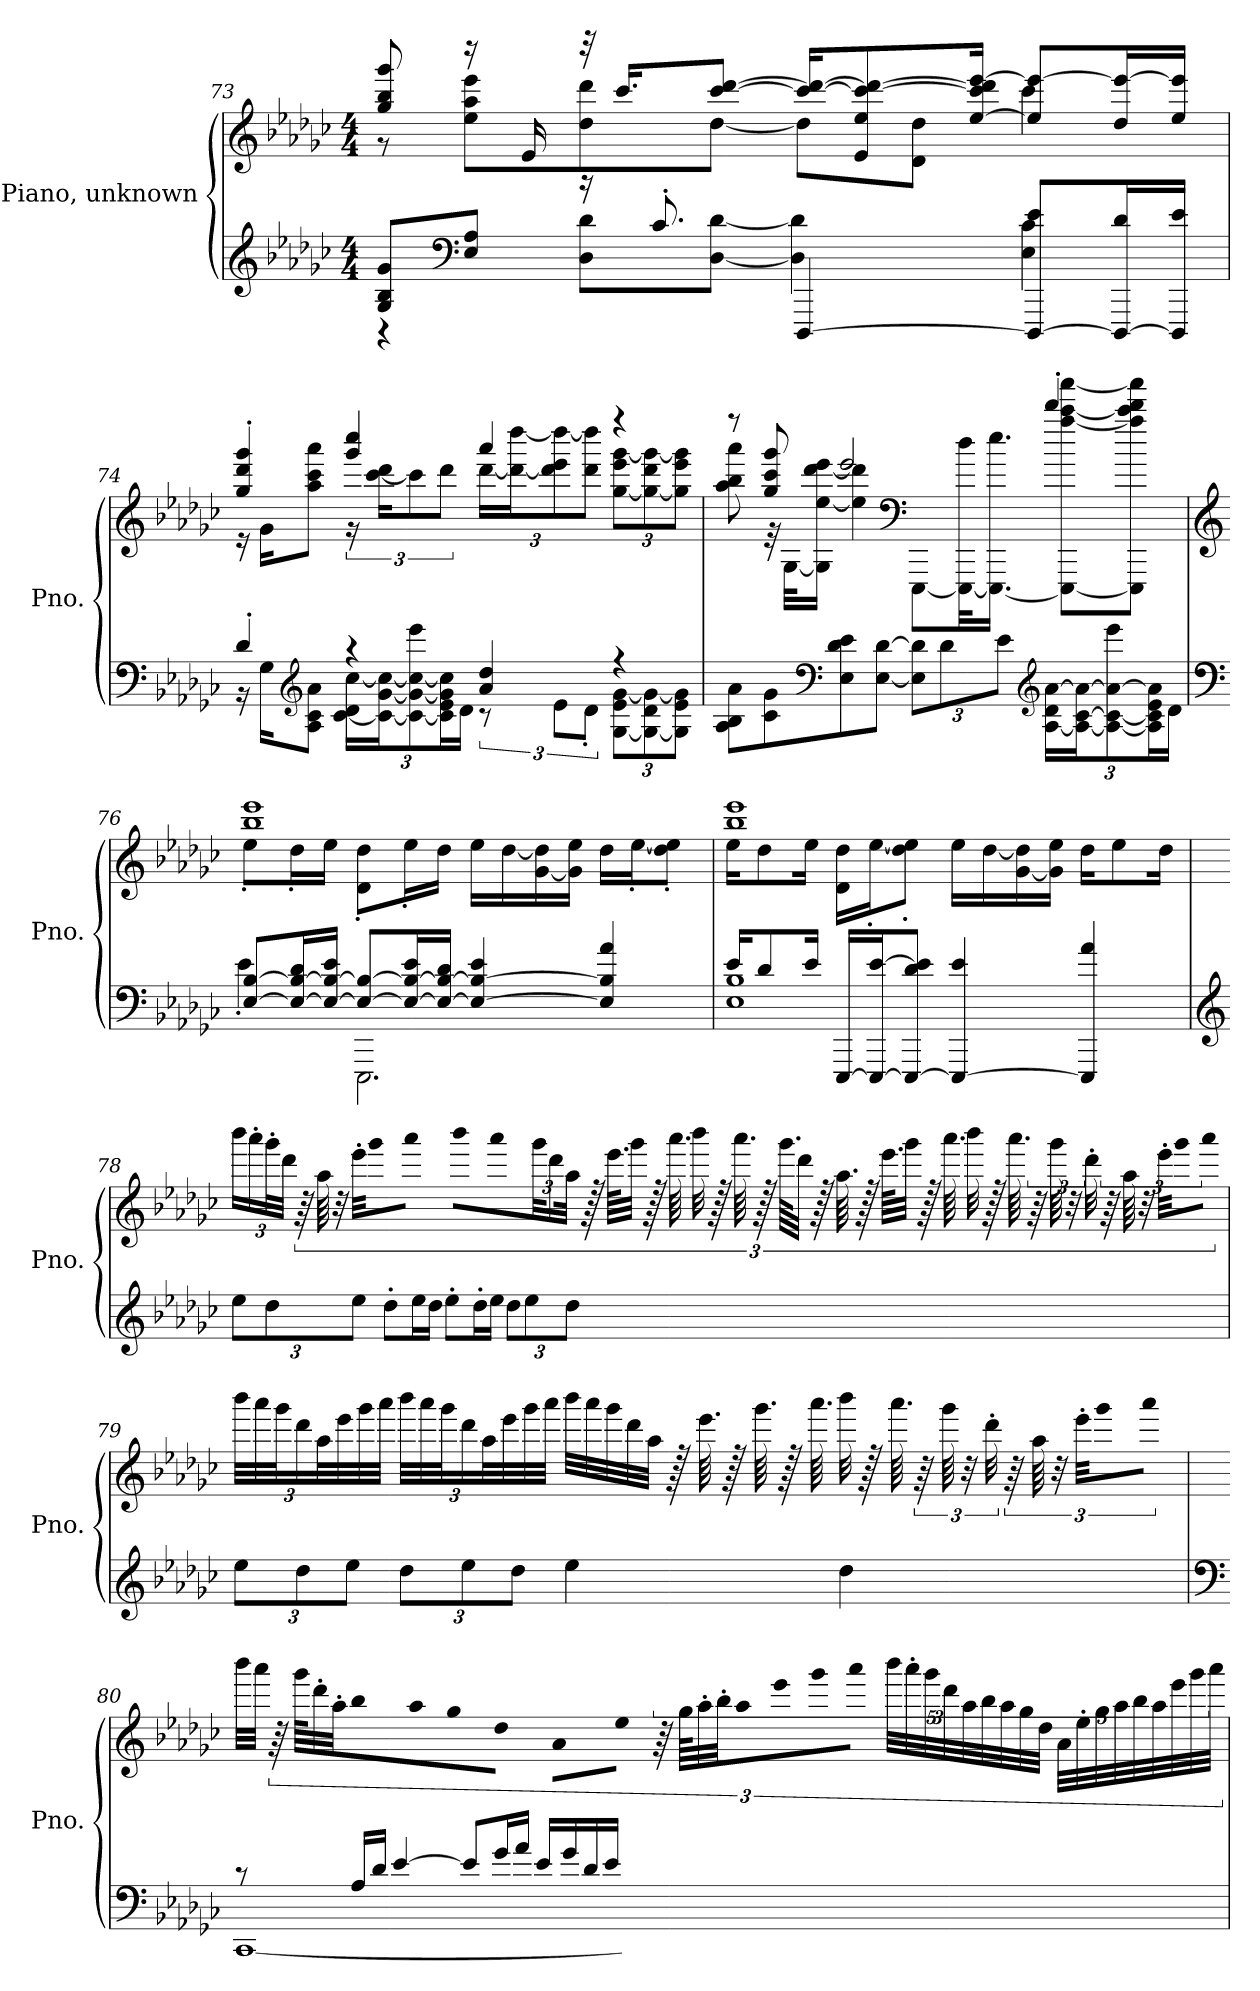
**kern	**kern
*part1	*part1
*staff2	*staff1
*I"Piano, unknown	*
*I'Pno.	*
!!LO:PB:g=z
*clefG2	*clefG2
*k[b-e-a-d-g-c-]	*k[b-e-a-d-g-c-]
*M4/4	*M4/4
=73	=73
*^	*^
8G-/ 8B-/ 8g-/L	4r	8gg-/ 8bb-/ 8ggg-/	8r
*clefF4	*	*	*
8E-/ 8A-/J	.	16r	8ee-\ 8aa-\ 8eee-\L
.	.	16e-/	.
16r	8D-\ 8d-\L	32r	8dd-\ 8ddd-\
.	.	16.ccc-/KL	.
8.c-'/	.	.	.
.	[8D-\ [8d-\J	[8ccc-/ [8ddd-/J	[8dd-\J
[4DDD-/	4D-\] 4d-\]	16ccc-/_ 16ddd-/_KL	8dd-\L]
.	.	8e-/ 8ee-/ 8ccc-/_ 8ddd-/_	.
.	.	.	8d-\ 8dd-\J
.	.	[16ee-/ 16ccc-/] 16ddd-/] [16eee-/Jk	.
8DDD-/_ 8e-/L	4E-\ 4c-\	8ee-/] 8eee-/_L	4ccc-\
16DDD-/_ 16d-/L	.	16dd-/ 16eee-/_L	.
16DDD-/] 16e-/JJ	.	16ee-/ 16eee-/]JJ	.
!!LO:LB:g=z	!!
=74	=74	=74	=74
4d-'/	16r	4gg-/' 4ddd-/' 4ggg-/'	16r
.	16G-\KL	.	16g-\KL
*clefG2	*	*	*
.	8A-\ 8c-\ 8a-\J	.	8aa-\ 8ccc-\ 8aaa-\J
*	*Xbrackettup	*	*
4r	[24c-\ 24d-\ [24cc-\LL	4ggg-/ 4cccc-/	24r
.	24c-\_ [24g-\ 24cc-\_J	.	[24ccc-\ 24ddd-\KL
.	12c-\_ 12g-\_ 12cc-\_ 12eee-\	.	12ccc-\]
.	24c-\] 24e-\ 24g-\] 24cc-\]L	.	12ddd-\J
.	24d-\JJ	.	.
*	*brackettup	*	*Xbrackettup
4a-/ 4dd-/	12r	4aaa-/	[24ddd-\LL
.	.	.	24ddd-\_ [24dddd-\J
.	12e-\L	.	12ddd-\] 12eee-\ 12dddd-\_
.	12d-'\J	.	12ddd-\ 12dddd-\]J
*	*Xbrackettup	*	*
4r	[12G-\ 12e-\ [12g-\L	4r	[12gg-\ 12eee-\ [12ggg-\L
.	12G-\_ 12d-\ 12g-\_	.	12gg-\_ 12ddd-\ 12ggg-\_
.	12G-\] 12e-\ 12g-\]J	.	12gg-\] 12eee-\ 12ggg-\]J
*v	*v	*	*
!!LO:LB:g=z	!!
=75	=75	=75
8A-\ 8B-\ 8a-\L	8r	8aa-\ 8bb-\ 8aaa-\
8c-\ 8g-\	8gg-/ 8ccc-/ 8ggg-/	32r
.	.	[32G-\KLL
.	.	16G-\] [16ee-\ [16ddd-\ 16eee-\JJ
*clefF4	*	*
8E-\ 8d-\ 8e-\	2eee-/	4ee-\] 4ddd-\]
[8E-\ [8d-\J	.	.
*	*clefF4	*
12E-\] 12d-\]L	.	[8EEE-\L
12d-\	.	.
.	.	32EEE-\_ 32dd-\KL
.	.	16.EEE-\_ 16.ee-\JJ
12e-\J	.	.
*clefG2	*	*
[24A-\ 24d-\ [24a-\LL	4ddd-'/	8EEE-\_ [8aa-\ [8ccc-\ [8aaa-\L
24A-\_ [24c-\ 24a-\_J	.	.
12A-\_ 12c-\_ 12a-\_ 12eee-\	.	.
.	.	8EEE-\] 8aa-\] 8ccc-\] 8ddd-\ 8aaa-\]J
24A-\] 24c-\] 24e-\ 24a-\]L	.	.
24d-\JJ	.	.
!!LO:LB:g=z	!!
=76	=76	=76
*clefF4	*clefG2	*
*^	*	*
[8E-/ [8B-/L	4e-'\	1bb- 1eee-	8ee-'\L
16E-/_ 16B-/_ 16d-/L	.	.	16dd-'\L
16E-/_ 16B-/_ 16e-/JJ	.	.	16ee-\JJ
8E-/_ 8B-/_L	2.EEE-\	.	8d-\' 8dd-\'L
16E-/_ 16B-/_ 16e-/L	.	.	16ee-'\L
16E-/_ 16B-/_ 16d-/JJ	.	.	16dd-\JJ
4E-/_ 4B-/_ 4e-/	.	.	16ee-\LL
.	.	.	[16dd-\
.	.	.	[16g-\ 16dd-\]
.	.	.	16g-\] 16ee-\JJ
4E-/] 4B-/] 4a-/	.	.	16dd-\LL
.	.	.	[16ee-'\J
.	.	.	8dd-\' 8ee-\]'J
=77	=77	=77	=77
16e-/KL	1E- 1B-	1bb- 1eee-	16ee-\KL
8d-/	.	.	8dd-\
16e-/Jk	.	.	16ee-\Jk
[16EEE-/LL	.	.	16d-\ 16dd-\LL
16EEE-/_ [16e-/J	.	.	[16ee-'\J
8EEE-/_ 8d-/ 8e-/]J	.	.	8dd-\' 8ee-\]'J
4EEE-/_ 4e-/	.	.	16ee-\LL
.	.	.	[16dd-\
.	.	.	[16g-\ 16dd-\]
.	.	.	16g-\] 16ee-\JJ
4EEE-/] 4a-/	.	.	16dd-\KL
.	.	.	8ee-\
.	.	.	16dd-\Jk
*v	*v	*	*
*	*v	*v
!!LO:LB:g=z
=78	=78
*clefG2	*
12ee-\L	24bbb-\LL
.	24aaa-'\
12dd-\	48ggg-'\L
.	48ddd-\JJJ
*	*brackettup
.	96r
.	96aa-\
.	48r
12ee-\J	48eee-'\LLL
.	32ggg-\
.	32aaa-\JJJ
8dd-'\L	32bbb-\LLL
.	32aaa-\
*	*Xbrackettup
.	48ggg-\J
.	24ddd-\
16ee-\L	32aa-\JJk
.	128r
.	64.eee-\KLLL
16dd-\JJ	32ggg-\JJJ
.	128r
.	64.aaa-\
8ee-'\L	32bbb-\
.	128r
.	64.aaa-\
.	128r
.	64.ggg-\KLLL
.	32ddd-\JJJ
16dd-'\L	128r
.	64.aa-\
.	128r
.	64.eee-\KLLL
16ee-\JJ	32ggg-\JJJ
.	128r
.	64.aaa-\
12dd-\L	32bbb-\
.	128r
.	64.aaa-\
*	*brackettup
.	96r
.	96ggg-\
12ee-\	48r
.	48ddd-'\
.	96r
.	96aa-\
.	48r
12dd-\J	48eee-'\LLL
.	32ggg-\
.	32aaa-\JJJ
!!LO:LB:g=z
=79	=79
12ee-\L	32bbb-\LLL
.	32aaa-\
*	*Xbrackettup
.	48ggg-\J
12dd-\	24ddd-\
.	32aa-\L
.	32eee-\
12ee-\J	.
.	32ggg-\
.	32aaa-\JJJ
12dd-\L	32bbb-\LLL
.	32aaa-\
.	48ggg-\J
12ee-\	24ddd-\
.	32aa-\L
.	32eee-\
12dd-\J	.
.	32ggg-\
.	32aaa-\JJJ
4ee-\	32bbb-\LLL
.	32aaa-\
.	32ggg-\
.	32ddd-\
.	32aa-\JJJ
.	128r
.	64.eee-\
.	128r
.	64.ggg-\
.	128r
.	64.aaa-\
4dd-\	32bbb-\
.	128r
.	64.aaa-\
*	*brackettup
.	96r
.	96ggg-\
.	48r
.	48ddd-'\
.	96r
.	96aa-\
.	48r
.	48eee-'\LLL
.	32ggg-\
.	32aaa-\JJJ
!!LO:PB:g=z
=80	=80
*clefF4	*
*^	*
8r	[1CC-	32bbb-\LLL
.	.	32aaa-\JJJ
.	.	96r
.	.	96ggg-\KLLL
.	.	48ddd-'\
.	.	48aa-'\
16A-/LL	.	32bb-\
.	.	32aa-\
16d-/JJ	.	32gg-\
.	.	32dd-\JJJ
[4e-/	.	32a-\LLL
.	.	32ee-\JJJ
.	.	96r
.	.	96gg-\KLLL
.	.	48aa-'\
.	.	48bb-'\
.	.	32aa-\
.	.	32eee-\
.	.	32ggg-\
.	.	32aaa-\JJJ
*	*	*Xbrackettup
8e-/L]	.	40bbb-\LLL
.	.	40aaa-'\
.	.	40ggg-\
.	.	40ddd-\
.	.	40aa-\
16g-/L	.	32bb-\
.	.	32aa-\
16a-/JJ	.	32gg-\
.	.	32dd-\JJJ
16e-/LL	.	40a-\LLL
.	.	40ee-'\
.	.	40gg-\
16g-/	.	.
.	.	40aa-\
.	.	40bb-\
16d-/	.	32aa-\
.	.	32eee-\
16e-/JJ	.	32ggg-\
.	.	32aaa-\JJJ
*v	*v	*
=	=
*-	*-
